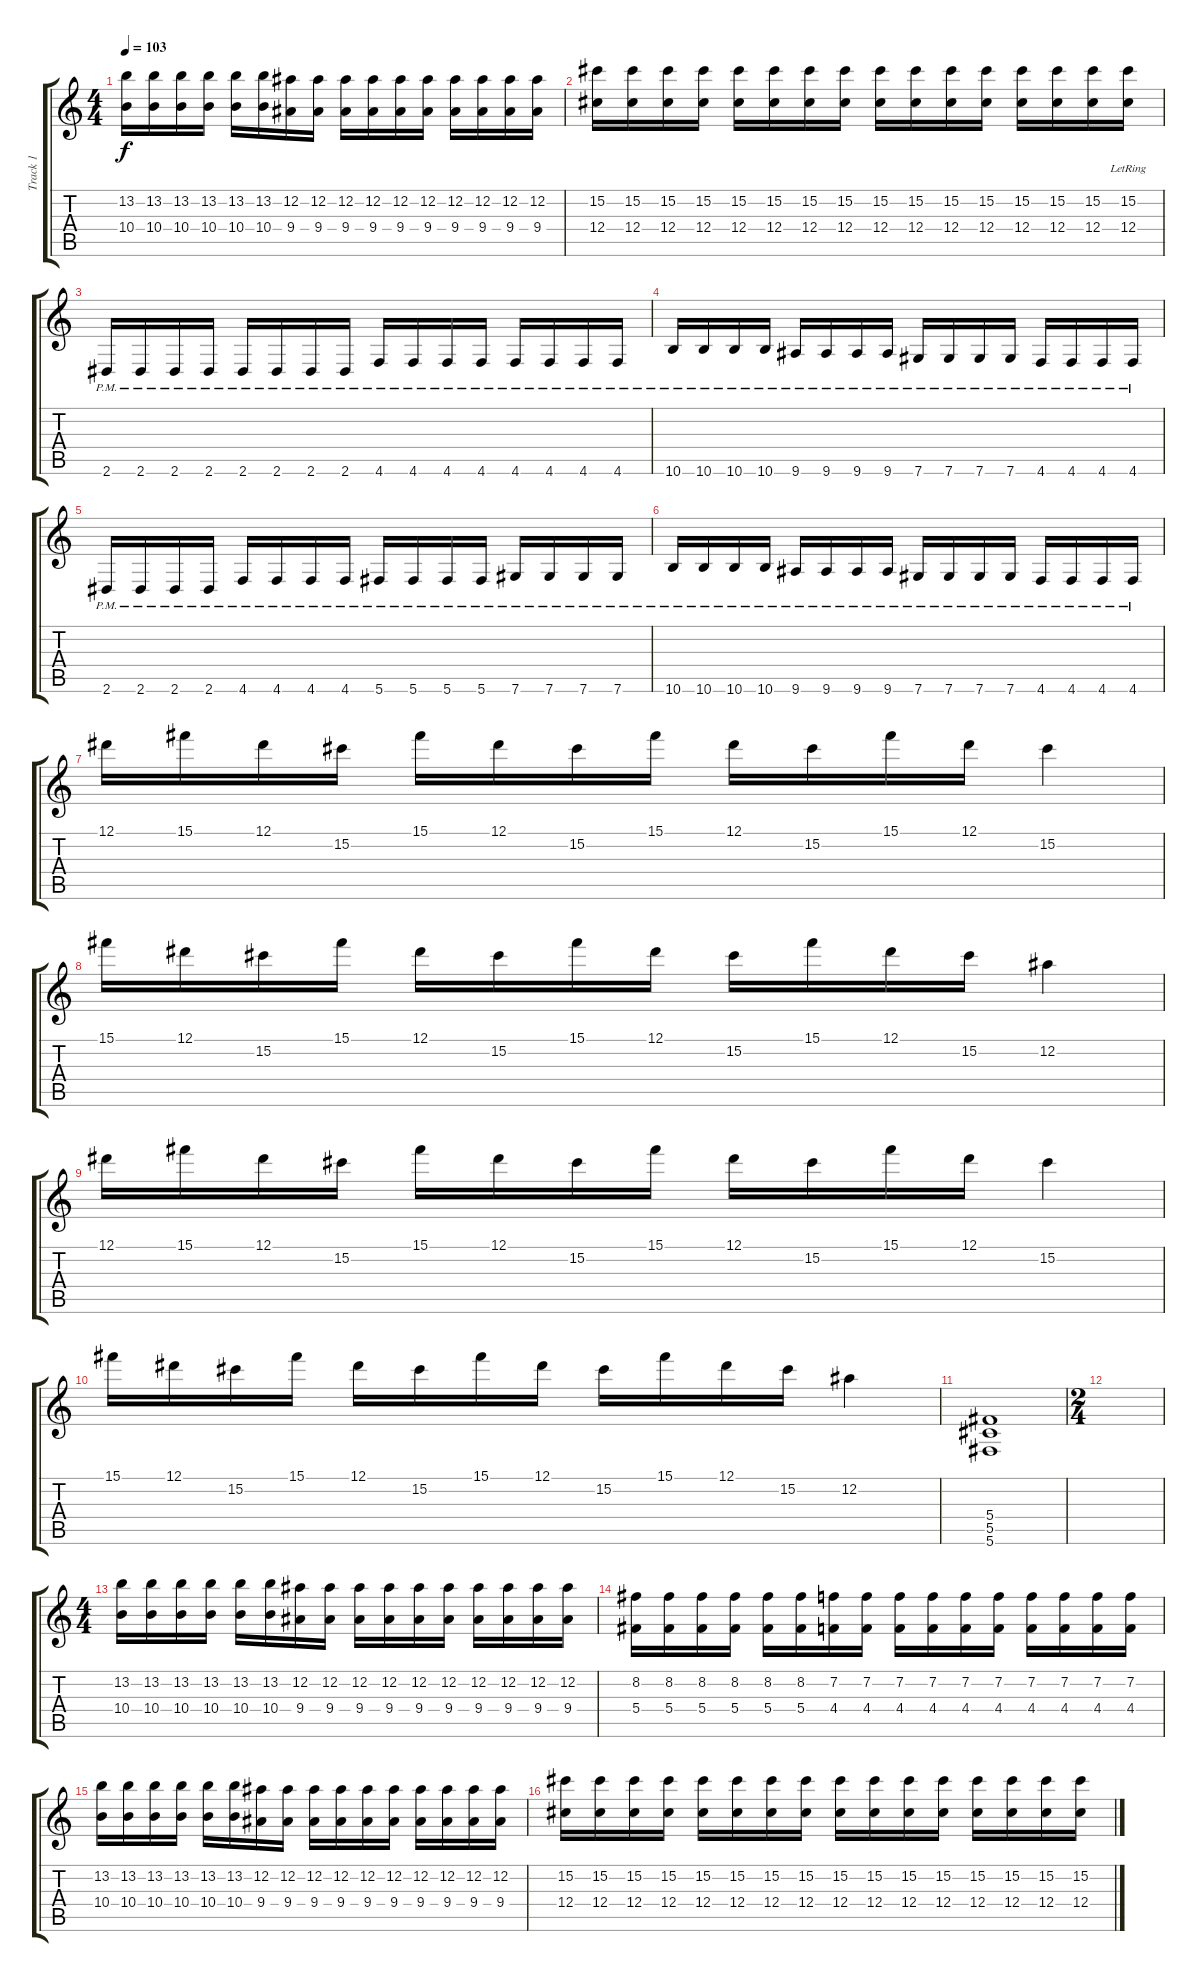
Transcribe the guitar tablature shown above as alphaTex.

\track ("Track 1" "Track 1") {instrument distortionguitar}
\staff {score tabs}
\tuning (Eb4 Bb3 Gb3 Db3 Ab2 Db2) {hide}
\ts (4 4)
\tempo 103
\clef g2
\ks c
(13.2 10.4).16{dy f} (13.2 10.4).16 (13.2 10.4).16 (13.2 10.4).16 (13.2 10.4).16 (13.2 10.4).16 (12.2 9.4).16 (12.2 9.4).16 (12.2 9.4).16 (12.2 9.4).16 (12.2 9.4).16 (12.2 9.4).16 (12.2 9.4).16 (12.2 9.4).16 (12.2 9.4).16 (12.2 9.4).16 |
(15.2 12.4).16 (15.2 12.4).16 (15.2 12.4).16 (15.2 12.4).16 (15.2 12.4).16 (15.2 12.4).16 (15.2 12.4).16 (15.2 12.4).16 (15.2 12.4).16 (15.2 12.4).16 (15.2 12.4).16 (15.2 12.4).16 (15.2 12.4).16 (15.2 12.4).16 (15.2 12.4).16 (15.2{lr} 12.4).16 |
2.6{pm}.16 2.6{pm}.16 2.6{pm}.16 2.6{pm}.16 2.6{pm}.16 2.6{pm}.16 2.6{pm}.16 2.6{pm}.16 4.6{pm}.16 4.6{pm}.16 4.6{pm}.16 4.6{pm}.16 4.6{pm}.16 4.6{pm}.16 4.6{pm}.16 4.6{pm}.16 |
10.6{pm}.16 10.6{pm}.16 10.6{pm}.16 10.6{pm}.16 9.6{pm}.16 9.6{pm}.16 9.6{pm}.16 9.6{pm}.16 7.6{pm}.16 7.6{pm}.16 7.6{pm}.16 7.6{pm}.16 4.6{pm}.16 4.6{pm}.16 4.6{pm}.16 4.6{pm}.16 |
2.6{pm}.16 2.6{pm}.16 2.6{pm}.16 2.6{pm}.16 4.6{pm}.16 4.6{pm}.16 4.6{pm}.16 4.6{pm}.16 5.6{pm}.16 5.6{pm}.16 5.6{pm}.16 5.6{pm}.16 7.6{pm}.16 7.6{pm}.16 7.6{pm}.16 7.6{pm}.16 |
10.6{pm}.16 10.6{pm}.16 10.6{pm}.16 10.6{pm}.16 9.6{pm}.16 9.6{pm}.16 9.6{pm}.16 9.6{pm}.16 7.6{pm}.16 7.6{pm}.16 7.6{pm}.16 7.6{pm}.16 4.6{pm}.16 4.6{pm}.16 4.6{pm}.16 4.6{pm}.16 |
12.1.16 15.1.16 12.1.16 15.2.16 15.1.16 12.1.16 15.2.16 15.1.16 12.1.16 15.2.16 15.1.16 12.1.16 15.2.4 |
15.1.16 12.1.16 15.2.16 15.1.16 12.1.16 15.2.16 15.1.16 12.1.16 15.2.16 15.1.16 12.1.16 15.2.16 12.2.4 |
12.1.16 15.1.16 12.1.16 15.2.16 15.1.16 12.1.16 15.2.16 15.1.16 12.1.16 15.2.16 15.1.16 12.1.16 15.2.4 |
15.1.16 12.1.16 15.2.16 15.1.16 12.1.16 15.2.16 15.1.16 12.1.16 15.2.16 15.1.16 12.1.16 15.2.16 12.2.4 |
(5.4 5.5 5.6).1 |
\ts (2 4)
|
\ts (4 4)
(13.2 10.4).16 (13.2 10.4).16 (13.2 10.4).16 (13.2 10.4).16 (13.2 10.4).16 (13.2 10.4).16 (12.2 9.4).16 (12.2 9.4).16 (12.2 9.4).16 (12.2 9.4).16 (12.2 9.4).16 (12.2 9.4).16 (12.2 9.4).16 (12.2 9.4).16 (12.2 9.4).16 (12.2 9.4).16 |
(8.2 5.4).16 (8.2 5.4).16 (8.2 5.4).16 (8.2 5.4).16 (8.2 5.4).16 (8.2 5.4).16 (7.2 4.4).16 (7.2 4.4).16 (7.2 4.4).16 (7.2 4.4).16 (7.2 4.4).16 (7.2 4.4).16 (7.2 4.4).16 (7.2 4.4).16 (7.2 4.4).16 (7.2 4.4).16 |
(13.2 10.4).16 (13.2 10.4).16 (13.2 10.4).16 (13.2 10.4).16 (13.2 10.4).16 (13.2 10.4).16 (12.2 9.4).16 (12.2 9.4).16 (12.2 9.4).16 (12.2 9.4).16 (12.2 9.4).16 (12.2 9.4).16 (12.2 9.4).16 (12.2 9.4).16 (12.2 9.4).16 (12.2 9.4).16 |
(15.2 12.4).16 (15.2 12.4).16 (15.2 12.4).16 (15.2 12.4).16 (15.2 12.4).16 (15.2 12.4).16 (15.2 12.4).16 (15.2 12.4).16 (15.2 12.4).16 (15.2 12.4).16 (15.2 12.4).16 (15.2 12.4).16 (15.2 12.4).16 (15.2 12.4).16 (15.2 12.4).16 (15.2 12.4).16
